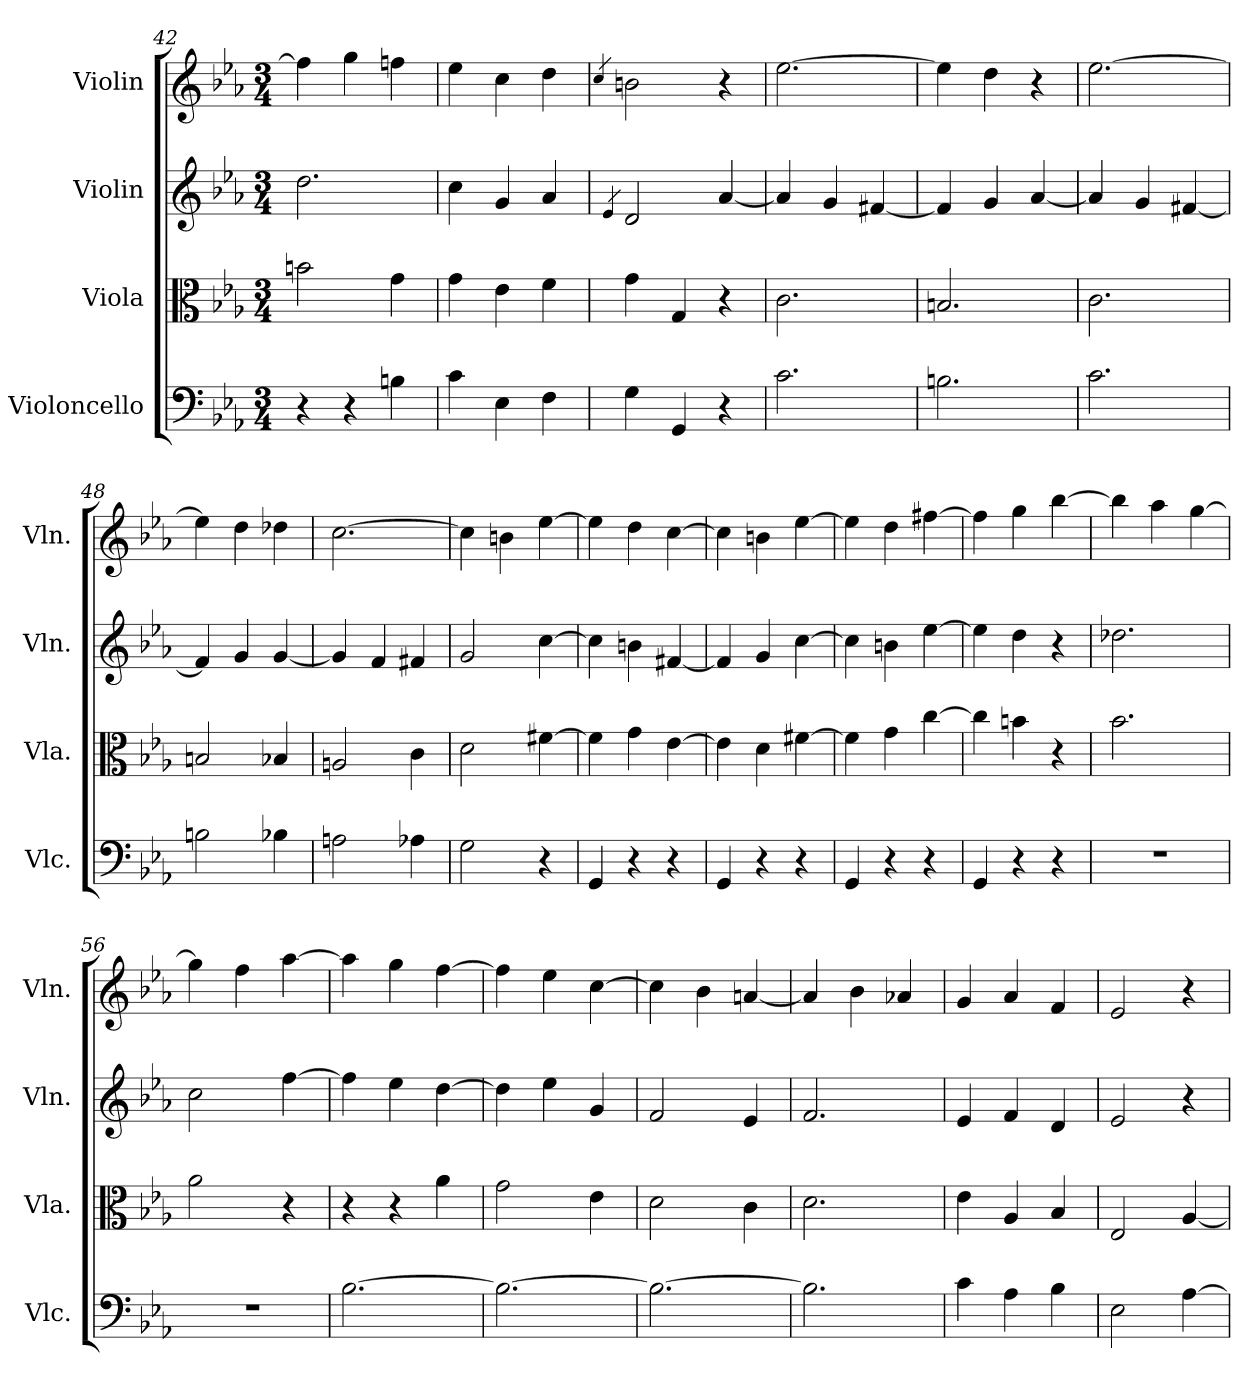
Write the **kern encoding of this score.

**kern	**kern	**kern	**kern
*part4	*part3	*part2	*part1
*staff4	*staff3	*staff2	*staff1
*I"Violoncello	*I"Viola	*I"Violin	*I"Violin
*I'Vlc.	*I'Vla.	*I'Vln.	*I'Vln.
*clefF4	*clefC3	*clefG2	*clefG2
*k[b-e-a-]	*k[b-e-a-]	*k[b-e-a-]	*k[b-e-a-]
*E-:	*E-:	*E-:	*E-:
*M3/4	*M3/4	*M3/4	*M3/4
=42	=42	=42	=42
4r	2bn\	2.dd\	4ff#\]
4r	.	.	4gg\
4Bn\	4g\	.	4ffn\
=43	=43	=43	=43
4c\	4g\	4cc\	4ee-\
4E-\	4e-\	4g/	4cc\
4F\	4f\	4a-/	4dd\
=44	=44	=44	=44
.	.	4qe-/	4qcc/
4G\	4g\	2d/	2bn\
4GG/	4G/	.	.
4r	4r	[4a-/	4r
=45	=45	=45	=45
2.c\	2.c\	4a-/]	[2.ee-\
.	.	4g/	.
.	.	[4f#X/	.
=46	=46	=46	=46
2.Bn\	2.Bn/	4f#/]	4ee-\]
.	.	4g/	4dd\
.	.	[4a-/	4r
=47	=47	=47	=47
2.c\	2.c\	4a-/]	[2.ee-\
.	.	4g/	.
.	.	[4f#X/	.
=48	=48	=48	=48
2Bn\	2Bn/	4f#/]	4ee-\]
.	.	4g/	4dd\
4B-X\	4B-X/	[4g/	4dd-X\
=49	=49	=49	=49
2An\	2An/	4g/]	[2.cc\
.	.	4f/	.
4A-X\	4c\	4f#X/	.
=50	=50	=50	=50
2G\	2d\	2g/	4cc\]
.	.	.	4bn\
4r	[4f#X\	[4cc\	[4ee-\
=51	=51	=51	=51
4GG/	4f#\]	4cc\]	4ee-\]
4r	4g\	4bn\	4dd\
4r	[4e-\	[4f#X/	[4cc\
=52	=52	=52	=52
4GG/	4e-\]	4f#/]	4cc\]
4r	4d\	4g/	4bn\
4r	[4f#X\	[4cc\	[4ee-\
=53	=53	=53	=53
4GG/	4f#\]	4cc\]	4ee-\]
4r	4g\	4bn\	4dd\
4r	[4cc\	[4ee-\	[4ff#X\
=54	=54	=54	=54
4GG/	4cc\]	4ee-\]	4ff#\]
4r	4bn\	4dd\	4gg\
4r	4r	4r	[4bb-\
=55	=55	=55	=55
2.r	2.b-\	2.dd-X\	4bb-\]
.	.	.	4aa-\
.	.	.	[4gg\
=56	=56	=56	=56
2.r	2a-\	2cc\	4gg\]
.	.	.	4ff\
.	4r	[4ff\	[4aa-\
=57	=57	=57	=57
[2.B-\	4r	4ff\]	4aa-\]
.	4r	4ee-\	4gg\
.	4a-\	[4dd\	[4ff\
=58	=58	=58	=58
2.B-\_	2g\	4dd\]	4ff\]
.	.	4ee-\	4ee-\
.	4e-\	4g/	[4cc\
=59	=59	=59	=59
2.B-\_	2d\	2f/	4cc\]
.	.	.	4b-\
.	4c\	4e-/	[4an/
=60	=60	=60	=60
2.B-\]	2.d\	2.f/	4a/]
.	.	.	4b-\
.	.	.	4a-X/
=61	=61	=61	=61
4c\	4e-\	4e-/	4g/
4A-\	4A-/	4f/	4a-/
4B-\	4B-/	4d/	4f/
=62	=62	=62	=62
2E-\	2E-/	2e-/	2e-/
[4A-\	[4A-/	4r	4r
=	=	=	=
*-	*-	*-	*-
